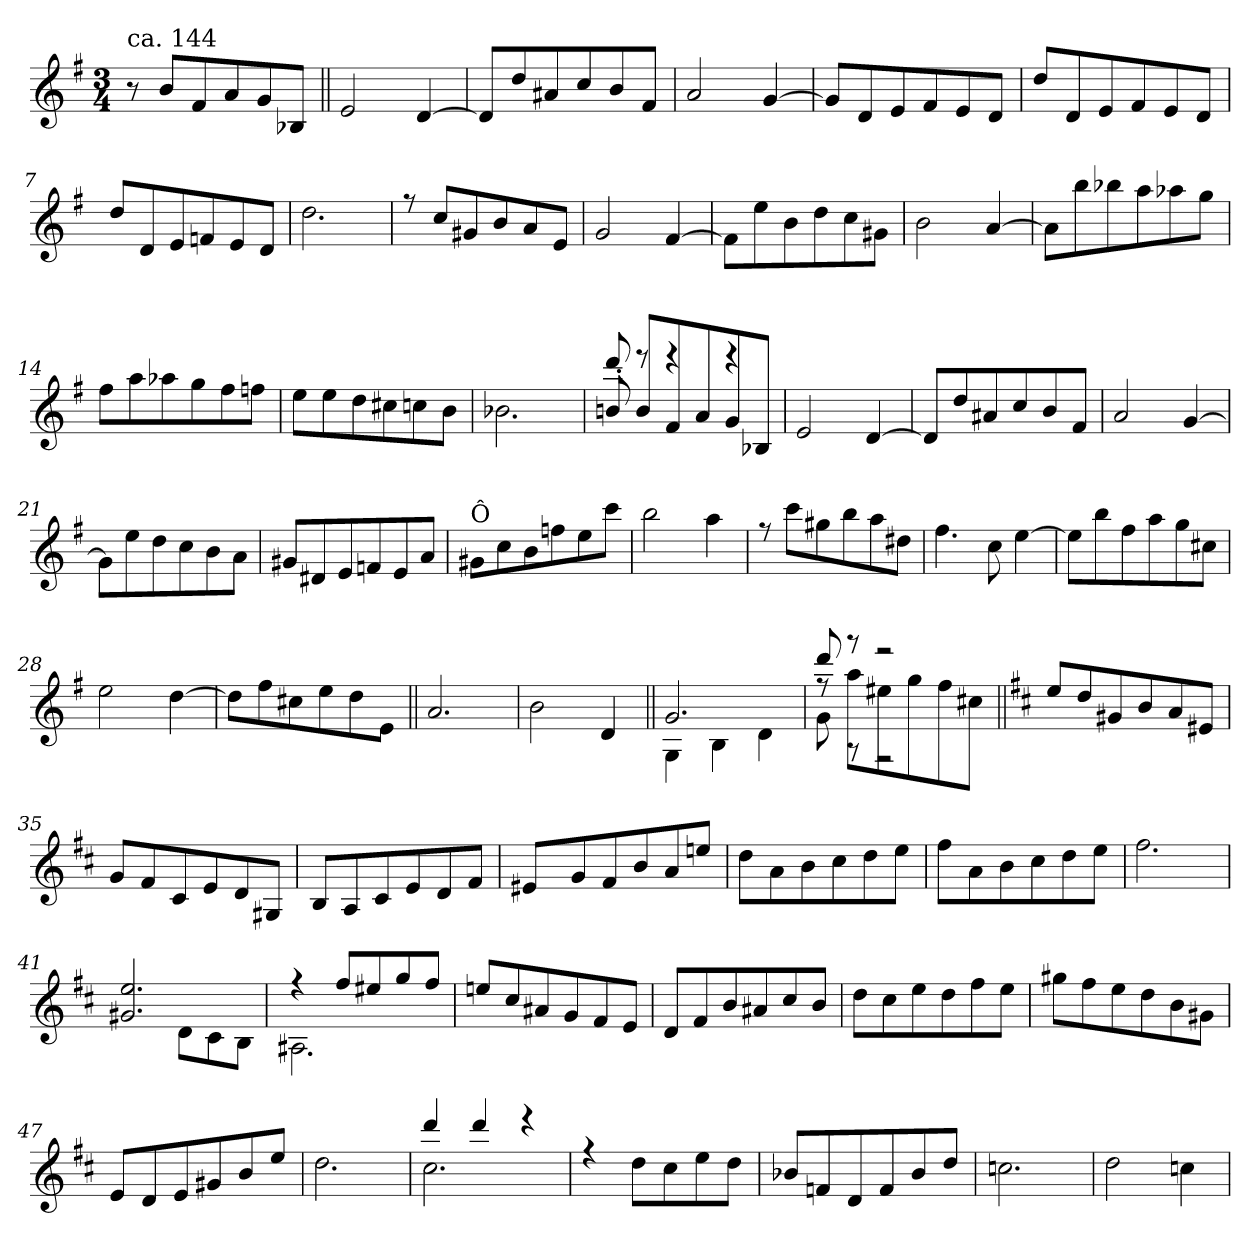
**kern
*part1
*staff1
*clefG2
*k[f#]
*G:
*M3/4
=1
!LO:TX:a:t=ca. 144
8r
8b/L
8f#/
8a/
8g/
8B-X/J
=2||
*^
2e/	2.ryy
[>4d/	.
=3	=3
8d/L]	2.ryy
8dd/	.
8a#X/	.
8cc/	.
8b/	.
8f#/J	.
=4	=4
2a/	2.ryy
[>4g/	.
=5	=5
8g/L]	4ryy
8d/	.
8e/	4ryy
8f#/	.
8e/	4ryy
8d/J	.
!!LO:LB:g=z	!!
=6	=6
8dd/L	2.ryy
8d/	.
8e/	.
8f#/	.
8e/	.
8d/J	.
=7	=7
8dd/L	2.Fn/yy
8d/	.
8e/	.
8fn/	.
8e/	.
8d/J	.
=8	=8
2.dd\	2.F#/yy
=9	=9
8ree	2.ryy
8cc/L	.
8g#X/	.
8b/	.
8a/	.
8e/J	.
=10	=10
2g/	2.G/yy
[>4f#/	.
!!LO:LB:g=z	!!
=11	=11
8f#\L]	2.F#/yy
8ee\	.
8b\	.
8dd\	.
8cc\	.
8g#X\J	.
=12	=12
2b\	2.G/yy
[>4a/	.
=13	=13
8a\L]	2.F#/yy
8bb\	.
8bb-X\	.
8aa\	.
8aa-X\	.
8gg\J	.
=14	=14
8ff#\L	2.E/yy
8aa\	.
8aa-X\	.
8gg\	.
8ff#\	.
8ffn\J	.
=15	=15
8ee\L	2.F#/yy
8ee\	.
8dd\	.
8cc#X\	.
8ccn\	.
8b\J	.
!!LO:LB:g=z	!!
=16	=16
2.b-X\	2.B-X/yy
=17	=17
*	*^
8bn'</	8B/yy	8ddd!/
8b/L	8ryy	8reee
8f#/	4ryy	4reee
8a/	.	.
8g/	4ryy	4reee
8B-X/J	.	.
*	*v	*v
=18	=18
2e/	2.ryy
[>4d/	.
=19	=19
8d/L]	2.ryy
8dd/	.
8a#X/	.
8cc/	.
8b/	.
8f#/J	.
=20	=20
2a/	2.ryy
[>4g/	.
!!LO:LB:g=z	!!
=21	=21
8g\L]	4ryy
8ee\	.
8dd\	4ryy
8cc\	.
8b\	4ryy
8a\J	.
=22	=22
8g#X/L	2.ryy
8d#X/	.
8e/	.
8fn/	.
8e/	.
8a/J	.
=23	=23
!LO:TX:a:t=Ô	!
8g#X\L	2.ryy
8cc\	.
8b\	.
8ffn\	.
8ee\	.
8ccc\J	.
=24	=24
2bb\	2.ryy
4aa\	.
=25	=25
8ree	2.ryy
8ccc\L	.
8gg#X\	.
8bb\	.
8aa\	.
8dd#X\J	.
!!LO:LB:g=z	!!
=26	=26
4.ff#\	2.ryy
8cc\	.
[<4ee\	.
=27	=27
8ee\L]	2.ryy
8bb\	.
8ff#\	.
8aa\	.
8gg\	.
8cc#X\J	.
=28	=28
2ee\	2.ryy
[<4dd\	.
=29	=29
8dd\L]	2.ryy
8ff#\	.
8cc#X\	.
8ee\	.
8dd\	.
8e\J	.
=30||	=30||
2.a/	2.ryy
=31	=31
2b\	2.ryy
4d/	.
!!LO:LB:g=z	!!
=32||	=32||
*	*^
2.g/	4G!\	2.ryy
.	4B!\	.
.	4d!\	.
=33	=33	=33
*	*	*^
8ree	8g!\	8ryy	8ddd!/
8aa\L	8rA	8ryy	8rggg
8ee#X\	2rG	4ryy	2rfff
8gg\	.	.	.
8ff#\	.	4ryy	.
8cc#X\J	.	.	.
*v	*v	*v	*v
=34||
*k[f#c#]
*D:
*^
8ee/L	2.f#/yy
8dd/	.
8g#X/	.
8b/	.
8a/	.
8e#X/J	.
=35	=35
8g/L	2.e/yy
8f#/	.
8c#/	.
8e/	.
8d/	.
8G#X/J	.
=36	=36
8B/L	2.d/yy
8A/	.
8c#/	.
8e/	.
8d/	.
8f#/J	.
!!LO:LB:g=z	!!
=37	=37
8e#X/L	2.en/yy
8g/	.
8f#/	.
8b/	.
8a/	.
8een/J	.
=38	=38
8dd\L	2.f#/yy
8a\	.
8b\	.
8cc#\	.
8dd\	.
8ee\J	.
=39	=39
8ff#\L	2.d/yy
8a\	.
8b\	.
8cc#\	.
8dd\	.
8ee\J	.
=40	=40
2.ff#\	2.ryy
=41	=41
*	*^
2.g#X/ 2.ee/	4.ryy	2.ryy
.	8d!\L	.
.	8c#!\	.
.	8B!\J	.
!!LO:LB:g=z	!!	!!
=42	=42	=42
4ree	2.A#X!\	2.ryy
8ff#/L	.	.
8ee#X/	.	.
8gg/	.	.
8ff#/J	.	.
*	*v	*v
=43	=43
8een/L	2.ryy
8cc#/	.
8a#X/	.
8g/	.
8f#/	.
8e/J	.
=44	=44
8d/L	2.ryy
8f#/	.
8b/	.
8a#X/	.
8cc#/	.
8b/J	.
=45	=45
8dd\L	2.ryy
8cc#\	.
8ee\	.
8dd\	.
8ff#\	.
8ee\J	.
=46	=46
8gg#X\L	2.ryy
8ff#\	.
8ee\	.
8dd\	.
8b\	.
8g#X\J	.
!!LO:PB:g=z	!!
=47	=47
8e/L	2.ryy
8d/	.
8e/	.
8g#X/	.
8b/	.
8ee/J	.
=48	=48
2.dd\	2.ryy
=49	=49
*	*^
2.cc#\	4A/yy	4ddd!/
.	4c#/yy 4e/yy 4g/yy	4ddd!/
.	4ryy	4rddd
*	*v	*v
=50	=50
4ree	2.ryy
8dd\L	.
8cc#\	.
8ee\	.
8dd\J	.
=51	=51
8b-X/L	2.ryy
8fn/	.
8d/	.
8f/	.
8b-/	.
8dd/J	.
=52	=52
2.ccn\	2.ryy
!!LO:LB:g=z	!!
=53	=53
2dd\	2.ryy
4ccn\	.
*v	*v
=
*-
